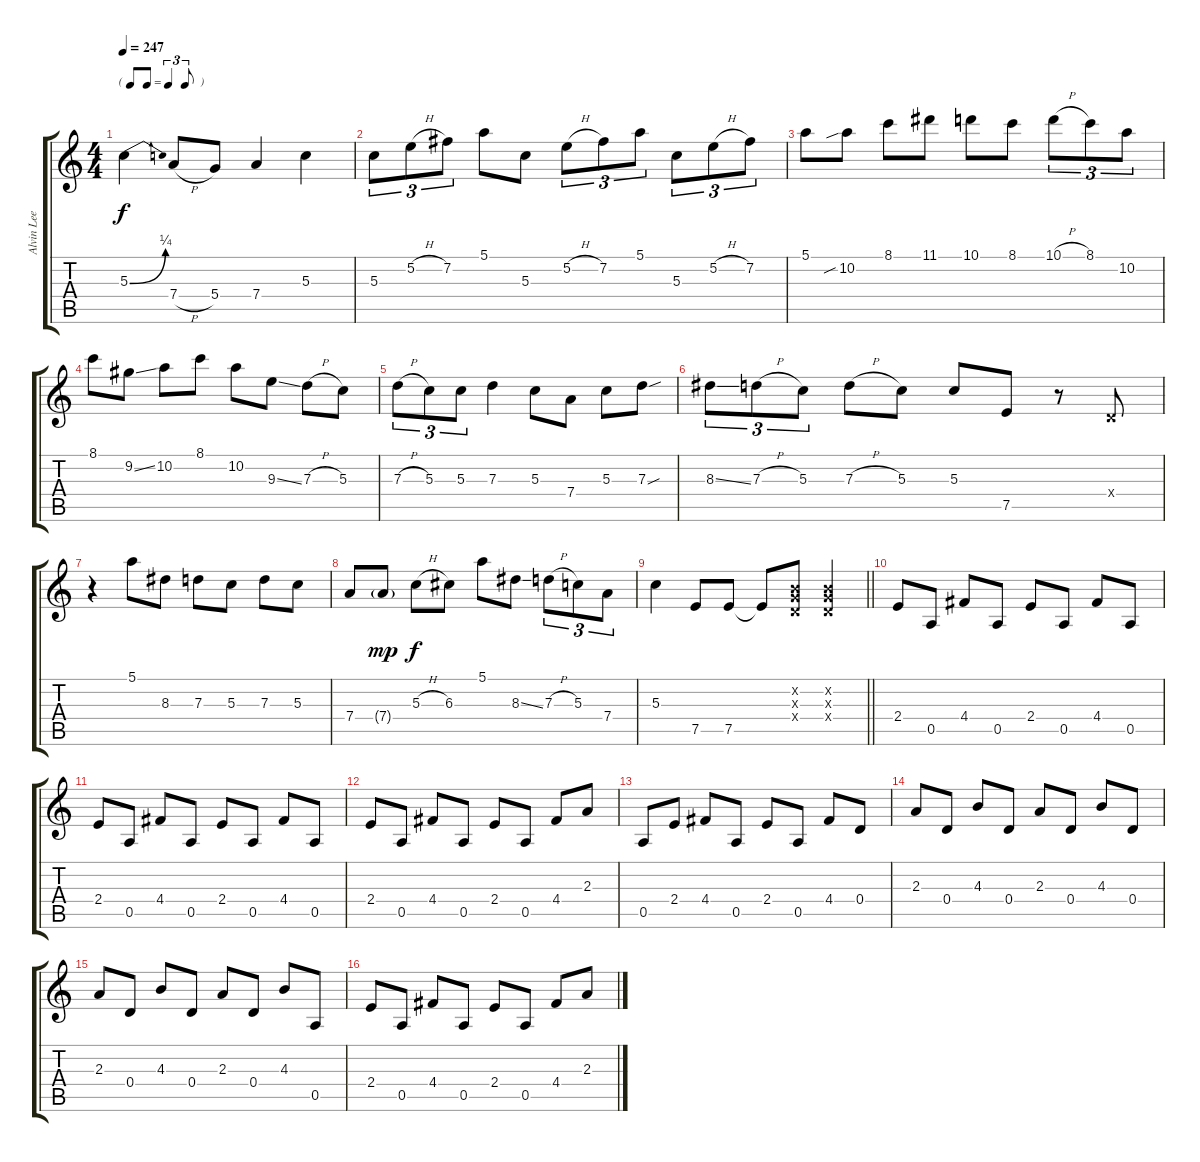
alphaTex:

\track ("Alvin Lee" "Alvin Lee") {instrument overdrivenguitar}
\staff {score tabs}
\tuning (E4 B3 G3 D3 A2 E2) {hide}
\ts (4 4)
\tf triplet8th
\tempo 247
\clef g2
\ks c
5.3{be (bend 0 0 60 1)}.4{dy f} 7.4{h}.8 5.4.8 7.4.4 5.3.4 |
5.3.8{tu (3 2)} 5.2{h}.8{tu (3 2)} 7.2.8{tu (3 2)} 5.1.8 5.3.8 5.2{h}.8{tu (3 2)} 7.2.8{tu (3 2)} 5.1.8{tu (3 2)} 5.3.8{tu (3 2)} 5.2{h}.8{tu (3 2)} 7.2.8{tu (3 2)} |
5.1.8 10.2{sib}.8 8.1.8 11.1.8 10.1.8 8.1.8 10.1{h}.8{tu (3 2)} 8.1.8{tu (3 2)} 10.2.8{tu (3 2)} |
8.1.8 9.2{ss}.8 10.2.8 8.1.8 10.2.8 9.3{ss}.8 7.3{h}.8 5.3.8 |
7.3{h}.8{tu (3 2)} 5.3.8{tu (3 2)} 5.3.8{tu (3 2)} 7.3.4 5.3.8 7.4.8 5.3.8 7.3{sou}.8 |
8.3{ss}.8{tu (3 2)} 7.3{h}.8{tu (3 2)} 5.3.8{tu (3 2)} 7.3{h}.8 5.3.8 5.3.8 7.5.8 r.8 0.4{x}.8 |
r.4 5.1.8 8.3.8 7.3.8 5.3.8 7.3.8 5.3.8 |
7.4.8 7.4{g}.8{dy mp} 5.3{h}.8{dy f} 6.3.8 5.1.8 8.3{ss}.8 7.3{h}.8{tu (3 2)} 5.3.8{tu (3 2)} 7.4.8{tu (3 2)} |
\barLineRight lightlight
5.3.4 7.5.8 7.5.8 7.5{t}.8 (0.2{x} 0.3{x} 0.4{x}).8 (0.2{x} 0.3{x} 0.4{x}).4 |
2.4.8 0.5.8 4.4.8 0.5.8 2.4.8 0.5.8 4.4.8 0.5.8 |
2.4.8 0.5.8 4.4.8 0.5.8 2.4.8 0.5.8 4.4.8 0.5.8 |
2.4.8 0.5.8 4.4.8 0.5.8 2.4.8 0.5.8 4.4.8 2.3.8 |
0.5.8 2.4.8 4.4.8 0.5.8 2.4.8 0.5.8 4.4.8 0.4.8 |
2.3.8 0.4.8 4.3.8 0.4.8 2.3.8 0.4.8 4.3.8 0.4.8 |
2.3.8 0.4.8 4.3.8 0.4.8 2.3.8 0.4.8 4.3.8 0.5.8 |
2.4.8 0.5.8 4.4.8 0.5.8 2.4.8 0.5.8 4.4.8 2.3.8
